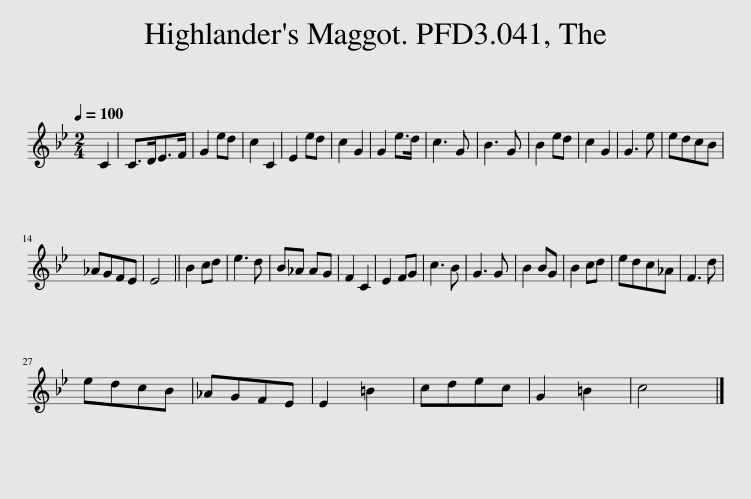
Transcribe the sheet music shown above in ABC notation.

X:1
L:1/8
Q:1/4=100
M:2/4
I:linebreak $
K:Bb
V:1 treble
V:1
 C2 | C>DE>F | G2 ed | c2 C2 | E2 ed | %5
 c2 G2 | G2 e>d | c3 G | B3 G | B2 ed | %10
 c2 G2 | G3 e | edcB |$ _AGFE | E4 || %15
 B2 cd | e3 d | B_A AG | F2 C2 | E2 FG | %20
 c3 B | G3 G | B2 BG | B2 cd | edc_A | %25
 F3 d |$ edcB | _AGFE | E2 =B2 | cdec | %30
 G2 =B2 | c4 |] %32
